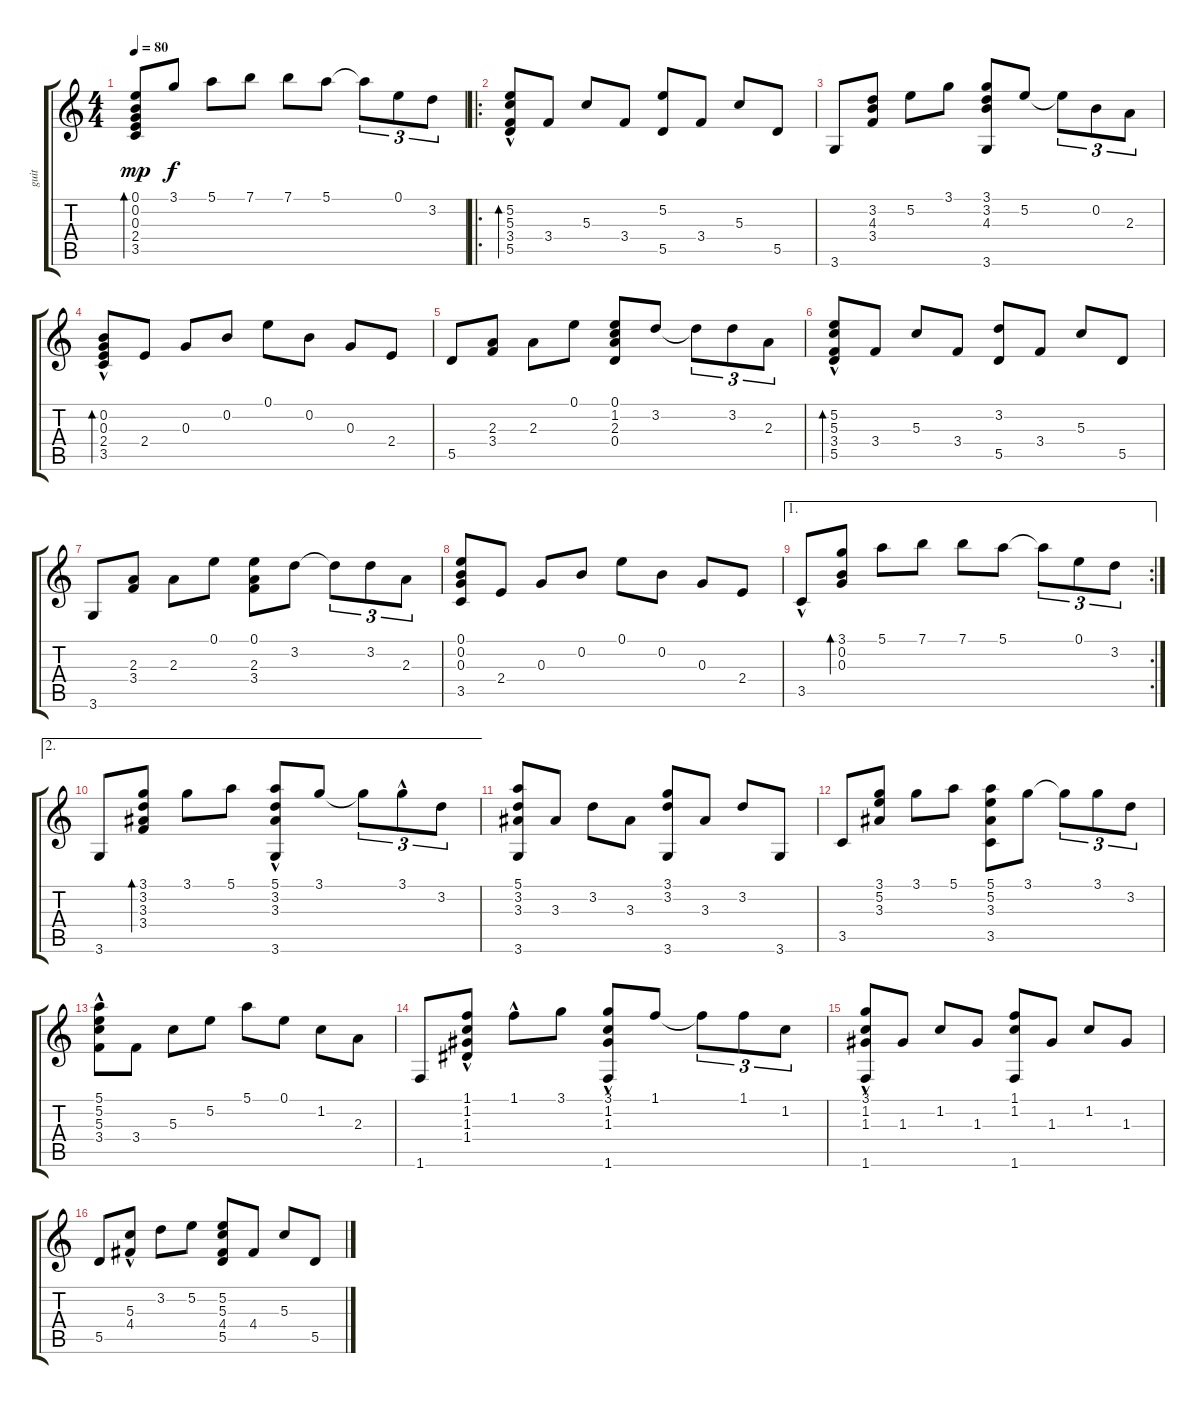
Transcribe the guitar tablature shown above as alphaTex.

\track ("guit" "guit") {instrument acousticguitarnylon}
\staff {score tabs}
\tuning (E4 B3 G3 D3 A2 E2) {hide}
\ts (4 4)
\tempo 80
\clef g2
\ks c
(0.1 0.2 0.3 2.4 3.5).8{bd 120 dy mp instrument acousticguitarnylon} 3.1.8{dy f} 5.1.8 7.1.8 7.1.8 5.1.8 5.1{t}.8{tu (3 2)} 0.1.8{tu (3 2)} 3.2.8{tu (3 2)} |
\ro
(5.2{hac} 5.3 3.4{hac} 5.5).8{bd 120} 3.4.8 5.3.8 3.4.8 (5.2 5.5).8 3.4.8 5.3.8 5.5.8 |
3.6.8 (3.2 4.3 3.4).8 5.2.8 3.1.8 (3.1 3.2 4.3 3.6).8 5.2.8 5.2{t}.8{tu (3 2)} 0.2.8{tu (3 2)} 2.3.8{tu (3 2)} |
(0.2{hac} 0.3 2.4 3.5).8{bd 120} 2.4.8 0.3.8 0.2.8 0.1.8 0.2.8 0.3.8 2.4.8 |
5.5.8 (2.3 3.4).8 2.3.8 0.1.8 (0.1 1.2 2.3 0.4).8 3.2.8 3.2{t}.8{tu (3 2)} 3.2.8{tu (3 2)} 2.3.8{tu (3 2)} |
(5.2{hac} 5.3 3.4{hac} 5.5).8{bd 120} 3.4.8 5.3.8 3.4.8 (3.2 5.5).8 3.4.8 5.3.8 5.5.8 |
3.6.8 (2.3 3.4).8 2.3.8 0.1.8 (0.1 2.3 3.4).8 3.2.8 3.2{t}.8{tu (3 2)} 3.2.8{tu (3 2)} 2.3.8{tu (3 2)} |
(0.1 0.2 0.3 3.5).8 2.4.8 0.3.8 0.2.8 0.1.8 0.2.8 0.3.8 2.4.8 |
\ae 1
\rc 2
3.5{hac}.8 (3.1 0.2 0.3).8{bd 120} 5.1.8 7.1.8 7.1.8 5.1.8 5.1{t}.8{tu (3 2)} 0.1.8{tu (3 2)} 3.2.8{tu (3 2)} |
\ae 2
3.6.8 (3.1 3.2 3.3 3.4).8{bd 120} 3.1.8 5.1.8 (5.1 3.2{hac} 3.3 3.6).8 3.1.8 3.1{t}.8{tu (3 2)} 3.1{hac}.8{tu (3 2)} 3.2.8{tu (3 2)} |
(5.1 3.2 3.3 3.6).8 3.3.8 3.2.8 3.3.8 (3.1 3.2 3.6).8 3.3.8 3.2.8 3.6.8 |
3.5.8 (3.1 5.2 3.3).8 3.1.8 5.1.8 (5.1 5.2 3.3 3.5).8 3.1.8 3.1{t}.8{tu (3 2)} 3.1.8{tu (3 2)} 3.2.8{tu (3 2)} |
(5.1 5.2 5.3 3.4{hac}).8 3.4.8 5.3.8 5.2.8 5.1.8 0.1.8 1.2.8 2.3.8 |
1.6.8 (1.1 1.2{hac} 1.3{hac} 1.4{hac}).8 1.1{hac}.8 3.1.8 (3.1{hac} 1.2{hac} 1.3 1.6).8 1.1.8 1.1{t}.8{tu (3 2)} 1.1.8{tu (3 2)} 1.2.8{tu (3 2)} |
(3.1 1.2 1.3 1.6{hac}).8 1.3.8 1.2.8 1.3.8 (1.1 1.2 1.6).8 1.3.8 1.2.8 1.3.8 |
5.5.8 (5.3{hac} 4.4{hac}).8 3.2.8 5.2.8 (5.2 5.3 4.4 5.5).8 4.4.8 5.3.8 5.5.8
